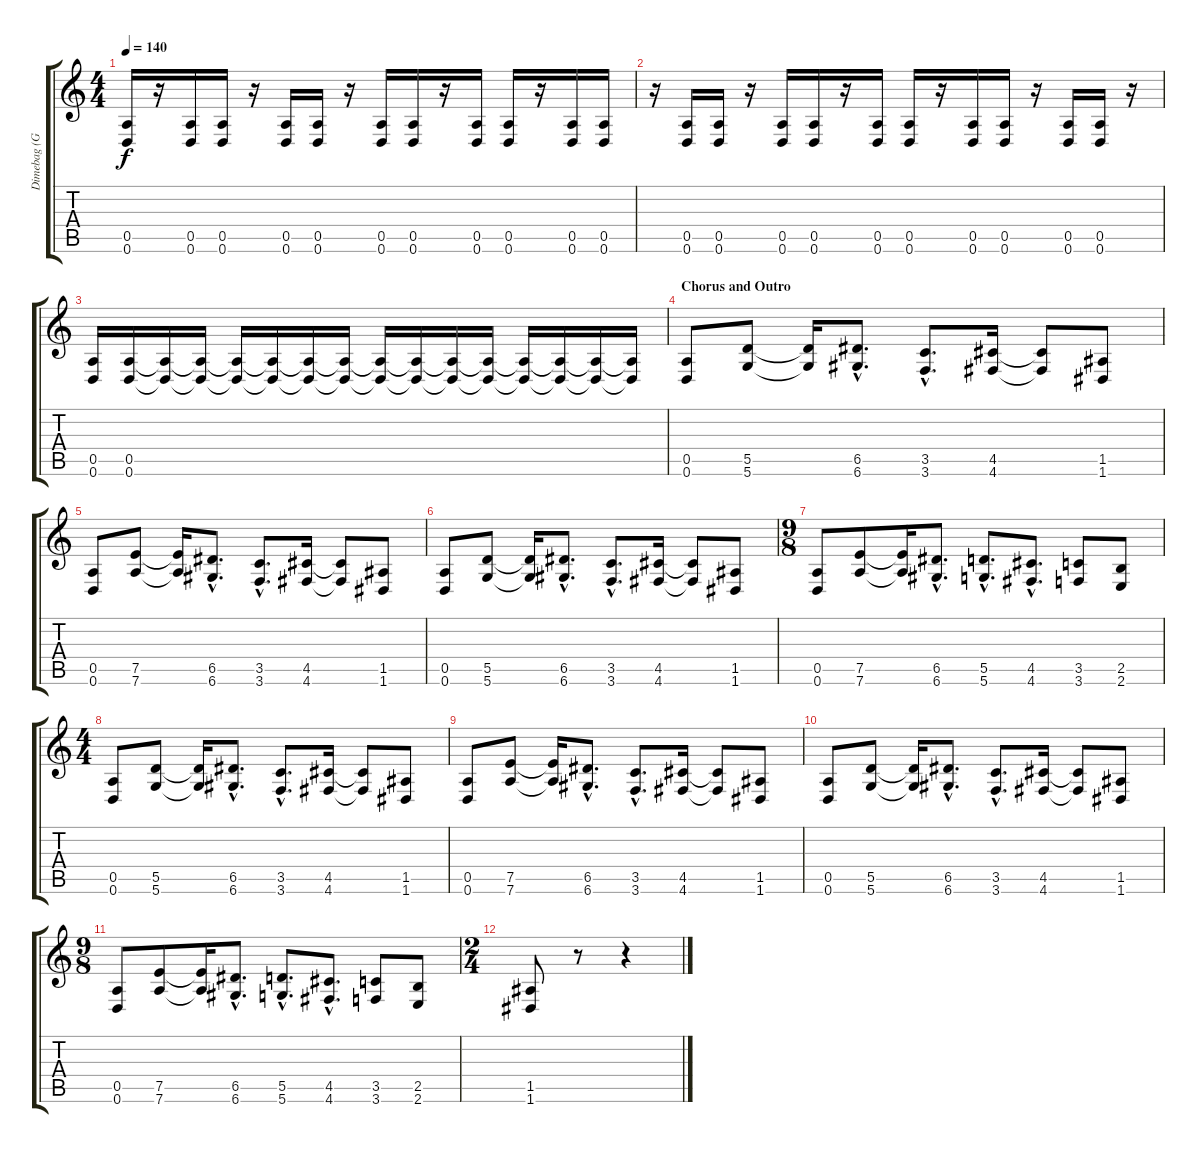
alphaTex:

\track ("Dimebag (Guitar)" "Dimebag (G") {instrument distortionguitar}
\staff {score tabs}
\tuning (E4 B3 G3 D3 A2 D2) {hide}
\ts (4 4)
\tempo 140
\clef g2
\ks c
(0.5 0.6).16{dy f} r.16 (0.5 0.6).16 (0.5 0.6).16 r.16 (0.5 0.6).16 (0.5 0.6).16 r.16 (0.5 0.6).16 (0.5 0.6).16 r.16 (0.5 0.6).16 (0.5 0.6).16 r.16 (0.5 0.6).16 (0.5 0.6).16 |
r.16 (0.5 0.6).16 (0.5 0.6).16 r.16 (0.5 0.6).16 (0.5 0.6).16 r.16 (0.5 0.6).16 (0.5 0.6).16 r.16 (0.5 0.6).16 (0.5 0.6).16 r.16 (0.5 0.6).16 (0.5 0.6).16 r.16 |
(0.5 0.6).16 (0.5 0.6).16 (0.5{t} 0.6{t}).16 (0.5{t} 0.6{t}).16 (0.5{t} 0.6{t}).16 (0.5{t} 0.6{t}).16 (0.5{t} 0.6{t}).16 (0.5{t} 0.6{t}).16 (0.5{t} 0.6{t}).16 (0.5{t} 0.6{t}).16 (0.5{t} 0.6{t}).16 (0.5{t} 0.6{t}).16 (0.5{t} 0.6{t}).16 (0.5{t} 0.6{t}).16 (0.5{t} 0.6{t}).16 (0.5{t} 0.6{t}).16 |
\section ("" "Chorus and Outro")
(0.5 0.6).8 (5.5 5.6).8 (5.5{t} 5.6{t}).16 (6.5{hac} 6.6{hac}).8{d} (3.5{hac} 3.6{hac}).8{d} (4.5 4.6).16 (4.5{t} 4.6{t}).8 (1.5 1.6).8 |
(0.5 0.6).8 (7.5 7.6).8 (7.5{t} 7.6{t}).16 (6.5{hac} 6.6{hac}).8{d} (3.5{hac} 3.6{hac}).8{d} (4.5 4.6).16 (4.5{t} 4.6{t}).8 (1.5 1.6).8 |
(0.5 0.6).8 (5.5 5.6).8 (5.5{t} 5.6{t}).16 (6.5{hac} 6.6{hac}).8{d} (3.5{hac} 3.6{hac}).8{d} (4.5 4.6).16 (4.5{t} 4.6{t}).8 (1.5 1.6).8 |
\ts (9 8)
(0.5 0.6).8 (7.5 7.6).8 (7.5{t} 7.6{t}).16 (6.5{hac} 6.6{hac}).8{d} (5.5{hac} 5.6{hac}).8{d} (4.5{hac} 4.6{hac}).8{d} (3.5 3.6).8 (2.5 2.6).8 |
\ts (4 4)
(0.5 0.6).8 (5.5 5.6).8 (5.5{t} 5.6{t}).16 (6.5{hac} 6.6{hac}).8{d} (3.5{hac} 3.6{hac}).8{d} (4.5 4.6).16 (4.5{t} 4.6{t}).8 (1.5 1.6).8 |
(0.5 0.6).8 (7.5 7.6).8 (7.5{t} 7.6{t}).16 (6.5{hac} 6.6{hac}).8{d} (3.5{hac} 3.6{hac}).8{d} (4.5 4.6).16 (4.5{t} 4.6{t}).8 (1.5 1.6).8 |
(0.5 0.6).8 (5.5 5.6).8 (5.5{t} 5.6{t}).16 (6.5{hac} 6.6{hac}).8{d} (3.5{hac} 3.6{hac}).8{d} (4.5 4.6).16 (4.5{t} 4.6{t}).8 (1.5 1.6).8 |
\ts (9 8)
(0.5 0.6).8 (7.5 7.6).8 (7.5{t} 7.6{t}).16 (6.5{hac} 6.6{hac}).8{d} (5.5{hac} 5.6{hac}).8{d} (4.5{hac} 4.6{hac}).8{d} (3.5 3.6).8 (2.5 2.6).8 |
\ts (2 4)
(1.5 1.6).8 r.8 r.4
